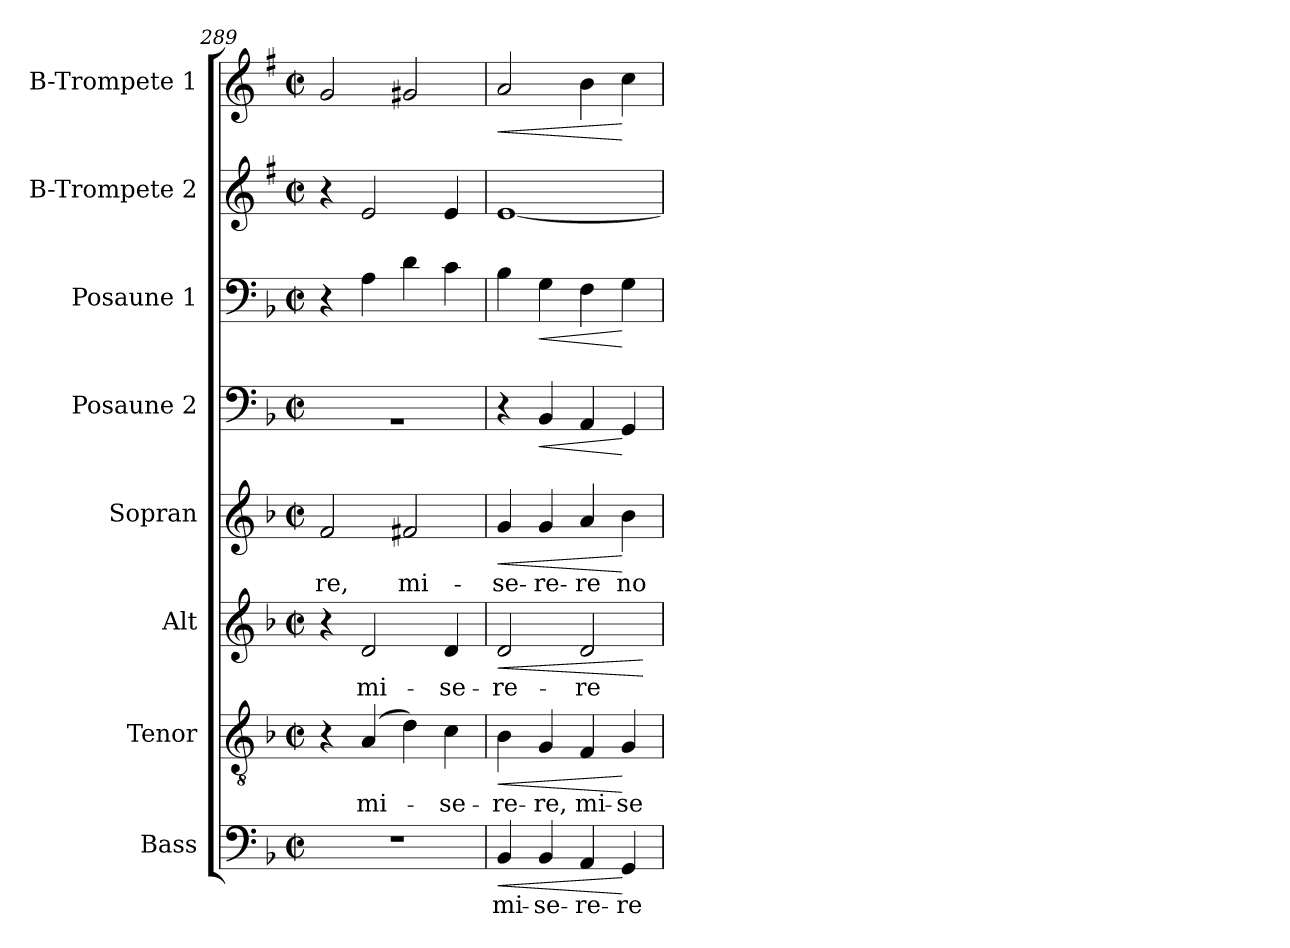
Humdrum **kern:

**kern	**text	**dynam	**kern	**text	**dynam	**kern	**text	**dynam	**kern	**text	**dynam	**kern	**dynam	**kern	**dynam	**kern	**kern	**dynam
*part8	*part8	*part8	*part7	*part7	*part7	*part6	*part6	*part6	*part5	*part5	*part5	*part4	*part4	*part3	*part3	*part2	*part1	*part1
*staff8	*staff8	*staff8	*staff7	*staff7	*staff7	*staff6	*staff6	*staff6	*staff5	*staff5	*staff5	*staff4	*staff4	*staff3	*staff3	*staff2	*staff1	*staff1
*I"Bass	*	*	*I"Tenor	*	*	*I"Alt	*	*	*I"Sopran	*	*	*I"Posaune 2	*	*I"Posaune 1	*	*I"B-Trompete 2	*I"B-Trompete 1	*
*I'B.	*	*	*I'T.	*	*	*I'A.	*	*	*I'S.	*	*	*I'Pos. 2	*	*I'Pos. 1	*	*I'B Trp. 2	*I'B Trp. 1	*
*clefF4	*	*	*clefGv2	*	*	*clefG2	*	*	*clefG2	*	*	*clefF4	*	*clefF4	*	*clefG2	*clefG2	*
*	*	*	*	*	*	*	*	*	*	*	*	*	*	*	*	*ITrd1c2	*ITrd1c2	*
*k[b-]	*	*	*k[b-]	*	*	*k[b-]	*	*	*k[b-]	*	*	*k[b-]	*	*k[b-]	*	*k[b-]	*k[b-]	*
*F:	*	*	*F:	*	*	*F:	*	*	*F:	*	*	*F:	*	*F:	*	*F:	*F:	*
*M2/2	*	*	*M2/2	*	*	*M2/2	*	*	*M2/2	*	*	*M2/2	*	*M2/2	*	*M2/2	*M2/2	*
*met(c|)	*	*	*met(c|)	*	*	*met(c|)	*	*	*met(c|)	*	*	*met(c|)	*	*met(c|)	*	*met(c|)	*met(c|)	*
=289	=289	=289	=289	=289	=289	=289	=289	=289	=289	=289	=289	=289	=289	=289	=289	=289	=289	=289
!	!	!	!	!	!	!	!	!	!	!LO:LY:b	!	!	!	!	!	!	!	!
1r	.	.	4r	.	.	4r	.	.	2f/	-re,	.	1rBB	.	4r	.	4r	2f/	.
!	!	!	!	!LO:LY:b	!	!	!LO:LY:b	!	!	!	!	!	!	!	!	!	!	!
.	.	.	(4A/	mi-	.	2d/	mi-	.	.	.	.	.	.	4A\	.	2d/	.	.
!	!	!	!	!	!	!	!	!	!	!LO:LY:b	!	!	!	!	!	!	!	!
.	.	.	4d\)	.	.	.	.	.	2f#X/	mi-	.	.	.	4d\	.	.	2f#X/	.
!	!	!	!	!LO:LY:b	!	!	!LO:LY:b	!	!	!	!	!	!	!	!	!	!	!
.	.	.	4c\	-se-	.	4d/	-se-	.	.	.	.	.	.	4c\	.	4d/	.	.
=290	=290	=290	=290	=290	=290	=290	=290	=290	=290	=290	=290	=290	=290	=290	=290	=290	=290	=290
!	!LO:LY:b	!LO:HP:b	!	!LO:LY:b	!LO:HP:b	!	!LO:LY:b	!LO:HP:b	!	!LO:LY:b	!LO:HP:b	!	!	!	!	!	!	!LO:HP:b
4BB-/	mi-	<	4B-\	-re-	<	2d/	-re-	<	4g/	-se-	<	4r	.	4B-\	.	[1d	2g/	<
!	!LO:LY:b	!	!	!LO:LY:b	!	!	!	!	!	!LO:LY:b	!	!	!LO:HP:b	!	!LO:HP:b	!	!	!
4BB-/	-se-	.	4G/	-re,	.	.	.	.	4g/	-re-	.	4BB-/	<	4G\	<	.	.	.
!	!LO:LY:b	!	!	!LO:LY:b	!	!	!LO:LY:b	!	!	!LO:LY:b	!	!	!	!	!	!	!	!
4AA/	-re-	.	4F/	mi-	.	2d/	-re	.	4a/	-re	.	4AA/	.	4F\	.	.	4a\	.
!	!LO:LY:b	!	!	!LO:LY:b	!	!	!	!	!	!LO:LY:b	!	!	!	!	!	!	!	!
4GG/	-re	[	4G/	-se-	[	.	.	.	4b-\	no-	[	4GG/	[	4G\	[	.	4b-\	[
.	.	.	.	.	.	.	.	[	.	.	.	.	.	.	.	.	.	.
=	=	=	=	=	=	=	=	=	=	=	=	=	=	=	=	=	=	=
*-	*-	*-	*-	*-	*-	*-	*-	*-	*-	*-	*-	*-	*-	*-	*-	*-	*-	*-
